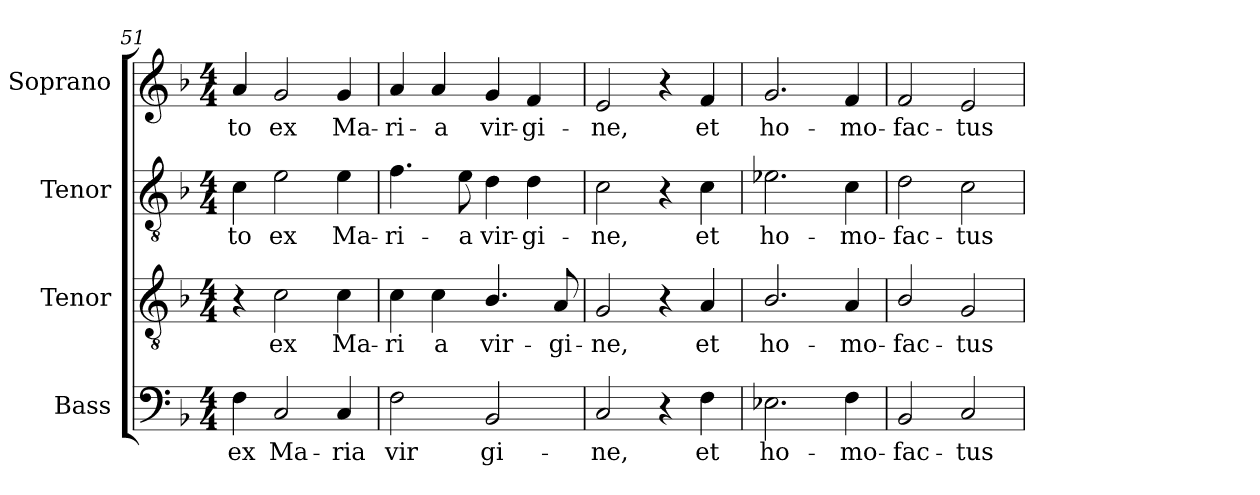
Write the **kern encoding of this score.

**kern	**text	**kern	**text	**kern	**text	**kern	**text
*part4	*part4	*part3	*part3	*part2	*part2	*part1	*part1
*staff4	*staff4	*staff3	*staff3	*staff2	*staff2	*staff1	*staff1
*I"Bass	*	*I"Tenor	*	*I"Tenor	*	*I"Soprano	*
*I'B.	*	*I'T.	*	*I'T.	*	*I'S.	*
*clefF4	*	*clefGv2	*	*clefGv2	*	*clefG2	*
*	*	*ITrd7c12	*	*ITrd7c12	*	*	*
*k[b-]	*	*k[b-]	*	*k[b-]	*	*k[b-]	*
*F:	*	*F:	*	*F:	*	*F:	*
*M4/4	*	*M4/4	*	*M4/4	*	*M4/4	*
=51	=51	=51	=51	=51	=51	=51	=51
!	!LO:LY:b:color=#000000	!	!	!	!	!	!
!	!	!	!	!	!LO:LY:b:color=#000000	!	!
!	!	!	!	!	!	!	!LO:LY:b:color=#000000
4Fi\	ex	4r	.	4Ci\	-to	4ai/	-to
!	!LO:LY:b:color=#000000	!	!	!	!	!	!
!	!	!	!LO:LY:b:color=#000000	!	!	!	!
!	!	!	!	!	!LO:LY:b:color=#000000	!	!
!	!	!	!	!	!	!	!LO:LY:b:color=#000000
2Ci/	Ma-	2Ci\	ex	2Ei\	ex	2gi/	ex
!	!LO:LY:b:color=#000000	!	!	!	!	!	!
!	!	!	!LO:LY:b:color=#000000	!	!	!	!
!	!	!	!	!	!LO:LY:b:color=#000000	!	!
!	!	!	!	!	!	!	!LO:LY:b:color=#000000
4Ci/	-ria	4Ci\	Ma-	4Ei\	Ma-	4gi/	Ma-
=52	=52	=52	=52	=52	=52	=52	=52
!	!LO:LY:b:color=#000000	!	!	!	!	!	!
!	!	!	!LO:LY:b:color=#000000	!	!	!	!
!	!	!	!	!	!LO:LY:b:color=#000000	!	!
!	!	!	!	!	!	!	!LO:LY:b:color=#000000
2Fi\	vir	4Ci\	-ri	4.Fi\	-ri-	4ai/	-ri-
!	!	!	!LO:LY:b:color=#000000	!	!	!	!
!	!	!	!	!	!	!	!LO:LY:b:color=#000000
.	.	4Ci\	a	.	.	4ai/	-a
!	!	!	!	!	!LO:LY:b:color=#000000	!	!
.	.	.	.	8Ei\	-a	.	.
!	!LO:LY:b:color=#000000	!	!	!	!	!	!
!	!	!	!LO:LY:b:color=#000000	!	!	!	!
!	!	!	!	!	!LO:LY:b:color=#000000	!	!
!	!	!	!	!	!	!	!LO:LY:b:color=#000000
2BB-i/	gi-	4.BB-i/	vir-	4Di\	vir-	4gi/	vir-
!	!	!	!	!	!LO:LY:b:color=#000000	!	!
!	!	!	!	!	!	!	!LO:LY:b:color=#000000
.	.	.	.	4Di\	-gi-	4fi/	-gi-
!	!	!	!LO:LY:b:color=#000000	!	!	!	!
.	.	8AAi/	-gi-	.	.	.	.
=53	=53	=53	=53	=53	=53	=53	=53
!	!LO:LY:b:color=#000000	!	!	!	!	!	!
!	!	!	!LO:LY:b:color=#000000	!	!	!	!
!	!	!	!	!	!LO:LY:b:color=#000000	!	!
!	!	!	!	!	!	!	!LO:LY:b:color=#000000
2Ci/	-ne,	2GGi/	-ne,	2Ci\	-ne,	2ei/	-ne,
4r	.	4r	.	4r	.	4r	.
!	!LO:LY:b:color=#000000	!	!	!	!	!	!
!	!	!	!LO:LY:b:color=#000000	!	!	!	!
!	!	!	!	!	!LO:LY:b:color=#000000	!	!
!	!	!	!	!	!	!	!LO:LY:b:color=#000000
4Fi\	et	4AAi/	et	4Ci\	et	4fi/	et
=54	=54	=54	=54	=54	=54	=54	=54
!	!LO:LY:b:color=#000000	!	!	!	!	!	!
!	!	!	!LO:LY:b:color=#000000	!	!	!	!
!	!	!	!	!	!LO:LY:b:color=#000000	!	!
!	!	!	!	!	!	!	!LO:LY:b:color=#000000
2.E-Xi\	ho-	2.BB-i/	ho-	2.E-Xi\	ho-	2.gi/	ho-
!	!LO:LY:b:color=#000000	!	!	!	!	!	!
!	!	!	!LO:LY:b:color=#000000	!	!	!	!
!	!	!	!	!	!LO:LY:b:color=#000000	!	!
!	!	!	!	!	!	!	!LO:LY:b:color=#000000
4Fi\	-mo-	4AAi/	-mo-	4Ci\	-mo-	4fi/	-mo-
=55	=55	=55	=55	=55	=55	=55	=55
!	!LO:LY:b:color=#000000	!	!	!	!	!	!
!	!	!	!LO:LY:b:color=#000000	!	!	!	!
!	!	!	!	!	!LO:LY:b:color=#000000	!	!
!	!	!	!	!	!	!	!LO:LY:b:color=#000000
2BB-i/	-fac-	2BB-i/	-fac-	2Di\	-fac-	2fi/	-fac-
!	!LO:LY:b:color=#000000	!	!	!	!	!	!
!	!	!	!LO:LY:b:color=#000000	!	!	!	!
!	!	!	!	!	!LO:LY:b:color=#000000	!	!
!	!	!	!	!	!	!	!LO:LY:b:color=#000000
2Ci/	-tus	2GGi/	-tus	2Ci\	-tus	2ei/	-tus
=	=	=	=	=	=	=	=
*-	*-	*-	*-	*-	*-	*-	*-
